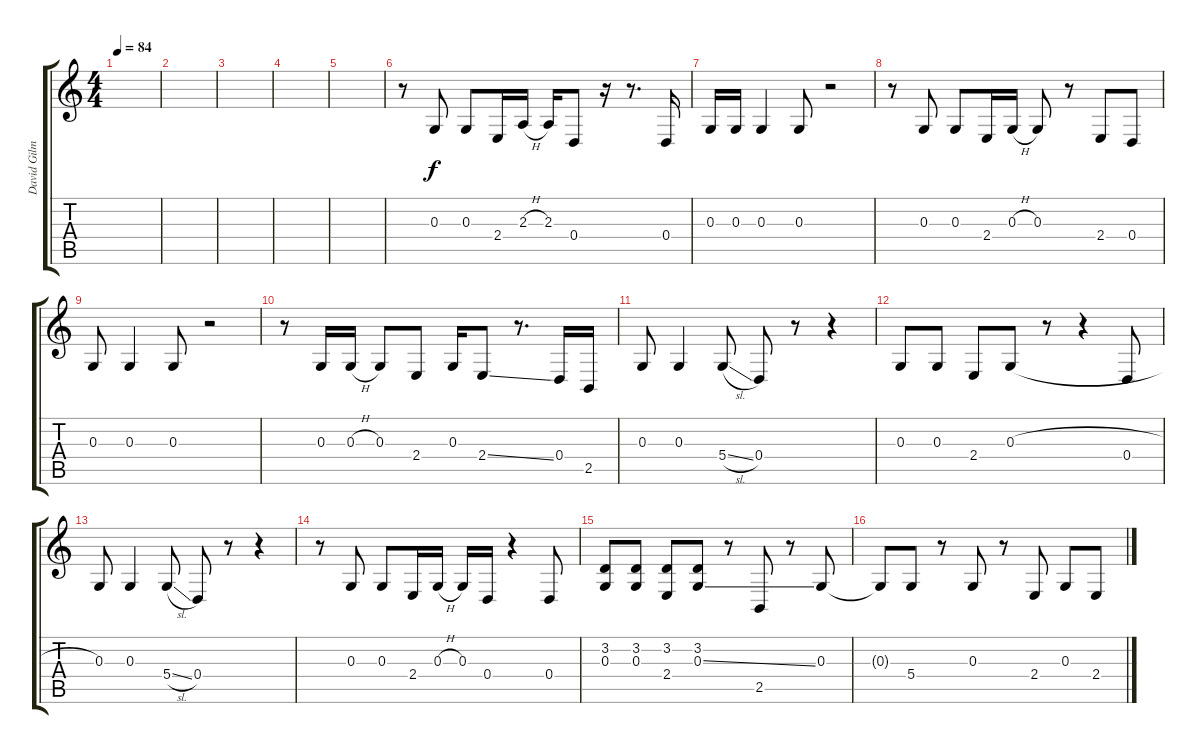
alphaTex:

\track ("David Gilmour" "David Gilm") {instrument altosax}
\staff {score tabs}
\tuning (E4 B3 G3 D3 A2 E2) {hide}
\ts (4 4)
\tempo 84
\clef g2
\ks c
|
|
|
|
|
r.8 0.3.8 0.3.8 2.4.16 2.3{h}.16 2.3.16 0.4.8 r.16 r.8{d} 0.4.16 |
0.3.16 0.3.16 0.3.4 0.3.8 r.2 |
r.8 0.3.8 0.3.8 2.4.16 0.3{h}.16 0.3.8 r.8 2.4.8 0.4.8 |
0.3.8 0.3.4 0.3.8 r.2 |
r.8 0.3.16 0.3{h}.16 0.3.8 2.4.8 0.3.16 2.4{ss}.8 r.8{d} 0.4.16 2.5.16 |
0.3.8 0.3.4 5.4{sl}.8 0.4.8 r.8 r.4 |
0.3.8 0.3.8 2.4.8 0.3{h}.8 r.8 r.4 0.4.8 |
0.3.8 0.3.4 5.4{sl}.8 0.4.8 r.8 r.4 |
r.8 0.3.8 0.3.8 2.4.16 0.3{h}.16 0.3.16 0.4.16 r.4 0.4.8 |
(3.2 0.3).8 (3.2 0.3).8 (3.2 2.4).8 (3.2 0.3{ss}).8 r.8 2.5.8 r.8 0.3.8 |
0.3{t}.8 5.4.8 r.8 0.3.8 r.8 2.4.8 0.3.8 2.4.8
